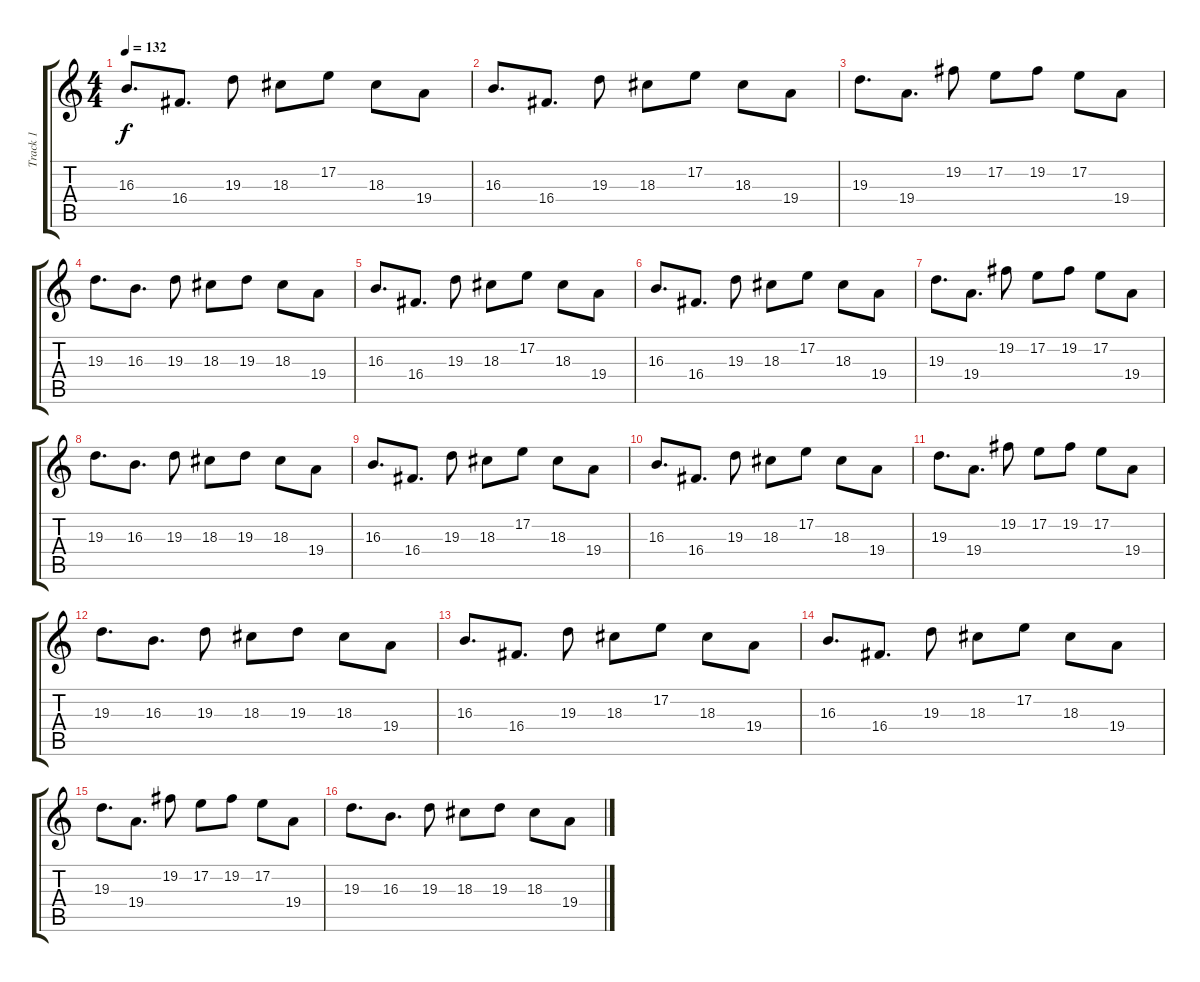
\track ("Track 1" "Track 1") {instrument lead8bassandlead}
\staff {score tabs}
\tuning (E4 B3 G3 D3 A2 E2) {hide}
\ts (4 4)
\tempo 132
\clef g2
\ks c
16.3.8{d dy f} 16.4.8{d} 19.3.8 18.3.8 17.2.8 18.3.8 19.4.8 |
16.3.8{d} 16.4.8{d} 19.3.8 18.3.8 17.2.8 18.3.8 19.4.8 |
19.3.8{d} 19.4.8{d} 19.2.8 17.2.8 19.2.8 17.2.8 19.4.8 |
19.3.8{d} 16.3.8{d} 19.3.8 18.3.8 19.3.8 18.3.8 19.4.8 |
16.3.8{d} 16.4.8{d} 19.3.8 18.3.8 17.2.8 18.3.8 19.4.8 |
16.3.8{d} 16.4.8{d} 19.3.8 18.3.8 17.2.8 18.3.8 19.4.8 |
19.3.8{d} 19.4.8{d} 19.2.8 17.2.8 19.2.8 17.2.8 19.4.8 |
19.3.8{d} 16.3.8{d} 19.3.8 18.3.8 19.3.8 18.3.8 19.4.8 |
16.3.8{d} 16.4.8{d} 19.3.8 18.3.8 17.2.8 18.3.8 19.4.8 |
16.3.8{d} 16.4.8{d} 19.3.8 18.3.8 17.2.8 18.3.8 19.4.8 |
19.3.8{d} 19.4.8{d} 19.2.8 17.2.8 19.2.8 17.2.8 19.4.8 |
19.3.8{d} 16.3.8{d} 19.3.8 18.3.8 19.3.8 18.3.8 19.4.8 |
16.3.8{d} 16.4.8{d} 19.3.8 18.3.8 17.2.8 18.3.8 19.4.8 |
16.3.8{d} 16.4.8{d} 19.3.8 18.3.8 17.2.8 18.3.8 19.4.8 |
19.3.8{d} 19.4.8{d} 19.2.8 17.2.8 19.2.8 17.2.8 19.4.8 |
19.3.8{d} 16.3.8{d} 19.3.8 18.3.8 19.3.8 18.3.8 19.4.8
